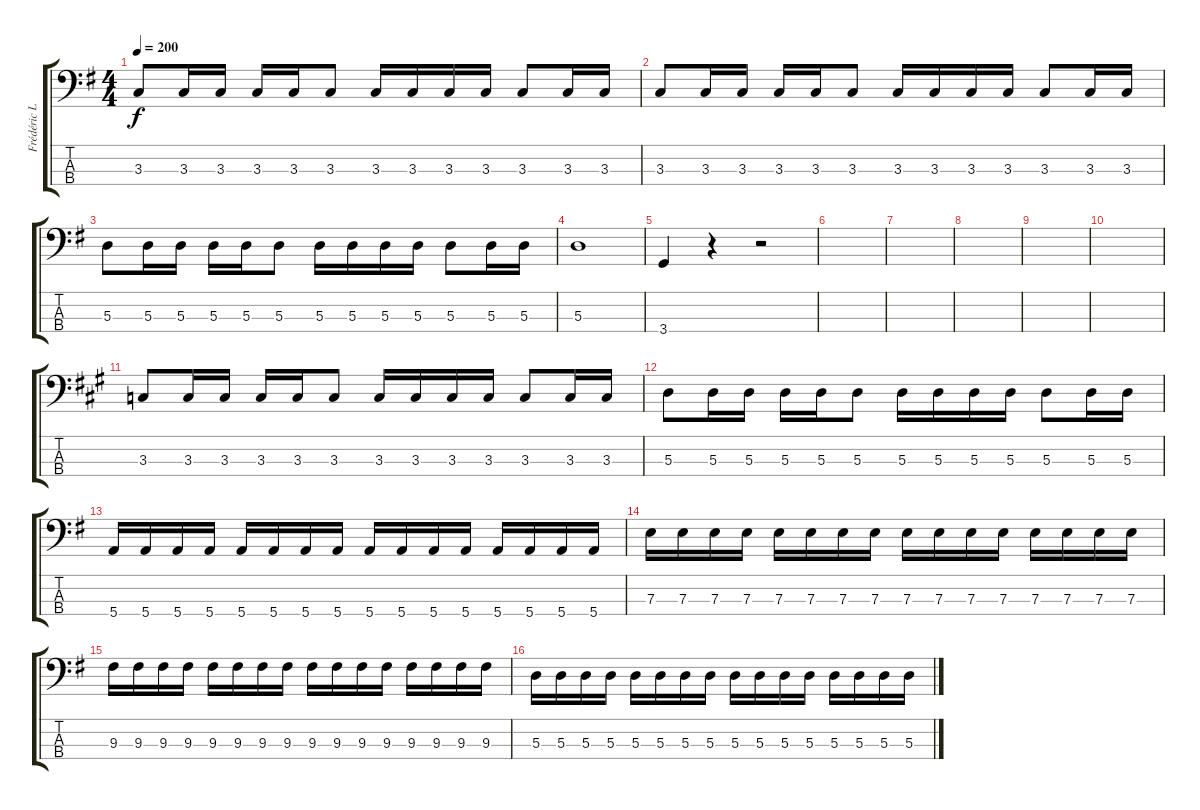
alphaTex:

\track ("Frédéric Leclercq" "Frédéric L") {instrument electricbasspick}
\staff {score tabs}
\tuning (G2 D2 A1 E1) {hide}
\ts (4 4)
\tempo 200
\clef f4
\ks g
3.3.8{dy f} 3.3.16 3.3.16 3.3.16 3.3.16 3.3.8 3.3.16 3.3.16 3.3.16 3.3.16 3.3.8 3.3.16 3.3.16 |
3.3.8 3.3.16 3.3.16 3.3.16 3.3.16 3.3.8 3.3.16 3.3.16 3.3.16 3.3.16 3.3.8 3.3.16 3.3.16 |
5.3.8 5.3.16 5.3.16 5.3.16 5.3.16 5.3.8 5.3.16 5.3.16 5.3.16 5.3.16 5.3.8 5.3.16 5.3.16 |
5.3.1 |
3.4.4 r.4 r.2 |
|
|
|
|
|
\ks a
3.3.8 3.3.16 3.3.16 3.3.16 3.3.16 3.3.8 3.3.16 3.3.16 3.3.16 3.3.16 3.3.8 3.3.16 3.3.16 |
5.3.8 5.3.16 5.3.16 5.3.16 5.3.16 5.3.8 5.3.16 5.3.16 5.3.16 5.3.16 5.3.8 5.3.16 5.3.16 |
\ks g
5.4.16 5.4.16 5.4.16 5.4.16 5.4.16 5.4.16 5.4.16 5.4.16 5.4.16 5.4.16 5.4.16 5.4.16 5.4.16 5.4.16 5.4.16 5.4.16 |
7.3.16 7.3.16 7.3.16 7.3.16 7.3.16 7.3.16 7.3.16 7.3.16 7.3.16 7.3.16 7.3.16 7.3.16 7.3.16 7.3.16 7.3.16 7.3.16 |
9.3.16 9.3.16 9.3.16 9.3.16 9.3.16 9.3.16 9.3.16 9.3.16 9.3.16 9.3.16 9.3.16 9.3.16 9.3.16 9.3.16 9.3.16 9.3.16 |
5.3.16 5.3.16 5.3.16 5.3.16 5.3.16 5.3.16 5.3.16 5.3.16 5.3.16 5.3.16 5.3.16 5.3.16 5.3.16 5.3.16 5.3.16 5.3.16
